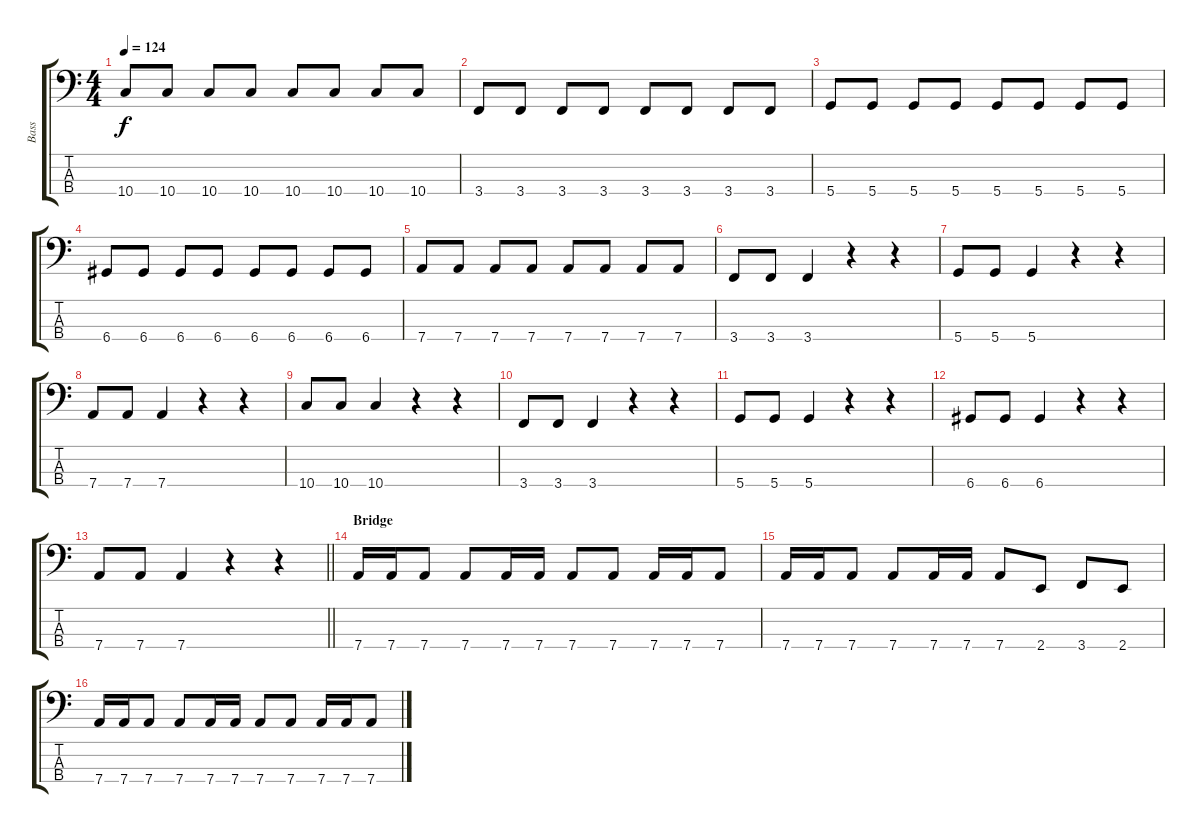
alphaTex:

\track ("Bass" "Bass") {instrument electricbassfinger}
\staff {score tabs}
\tuning (G2 D2 A1 D1) {hide}
\ts (4 4)
\tempo 124
\clef f4
\ks c
10.4.8{dy f} 10.4.8 10.4.8 10.4.8 10.4.8 10.4.8 10.4.8 10.4.8 |
3.4.8 3.4.8 3.4.8 3.4.8 3.4.8 3.4.8 3.4.8 3.4.8 |
5.4.8 5.4.8 5.4.8 5.4.8 5.4.8 5.4.8 5.4.8 5.4.8 |
6.4.8 6.4.8 6.4.8 6.4.8 6.4.8 6.4.8 6.4.8 6.4.8 |
7.4.8 7.4.8 7.4.8 7.4.8 7.4.8 7.4.8 7.4.8 7.4.8 |
3.4.8 3.4.8 3.4.4 r.4 r.4 |
5.4.8 5.4.8 5.4.4 r.4 r.4 |
7.4.8 7.4.8 7.4.4 r.4 r.4 |
10.4.8 10.4.8 10.4.4 r.4 r.4 |
3.4.8 3.4.8 3.4.4 r.4 r.4 |
5.4.8 5.4.8 5.4.4 r.4 r.4 |
6.4.8 6.4.8 6.4.4 r.4 r.4 |
\barLineRight lightlight
7.4.8 7.4.8 7.4.4 r.4 r.4 |
\section ("" "Bridge")
7.4.16 7.4.16 7.4.8 7.4.8 7.4.16 7.4.16 7.4.8 7.4.8 7.4.16 7.4.16 7.4.8 |
7.4.16 7.4.16 7.4.8 7.4.8 7.4.16 7.4.16 7.4.8 2.4.8 3.4.8 2.4.8 |
7.4.16 7.4.16 7.4.8 7.4.8 7.4.16 7.4.16 7.4.8 7.4.8 7.4.16 7.4.16 7.4.8
